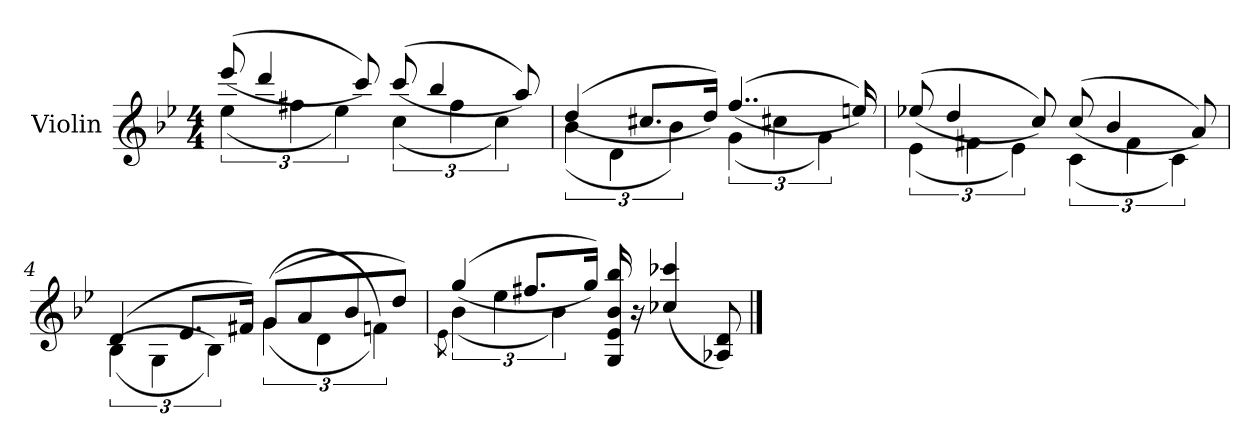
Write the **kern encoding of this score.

**kern
*part1
*staff1
*I"Violin
*I'Vln.
*clefG2
*k[b-e-]
*M4/4
=1
*^
(>(>8eee-/	(<6ee-\
4ddd/	.
.	6ff#X\
.	6ee-\)
8ccc/))	.
(>(>8ccc/	(<6cc\
4bb-/	.
.	6ff#\
.	6cc\)
8aa/))	.
=2	=2
(>(>4dd/	(<6b-\
.	6d\
8.cc#X/L	.
.	6b-\)
16dd/Jk))	.
(>(>4..ff/	(<6g\
.	6cc#X\
.	6g\)
16een/))	.
=3	=3
(>(>8ee-X/	(<6e-\
4dd/	.
.	6f#X\
.	6e-\)
8cc/))	.
(>(>8cc/	(<6c\
4b-/	.
.	6f#\
.	6c\)
8a/))	.
!!LO:LB:g=z	!!
=4	=4
(>4d/	(<(<6B-\
.	6G\
8.e-/L	.
.	6B-\))
16f#X/Jk)	.
(>8g/L	(<(<6g\
8a/	.
.	6d\
8b-/	.
.	6fn\))
8dd/J)	.
=5	=5
.	8qe-\
(>(>4gg/	(<6b-\
.	6ee-\
8.ff#X/L	.
.	6b-\)
16gg/Jk))	.
16G/ 16e-/ 16b-/ 16bb-/	2ryy
16r	.
(>4cc-X/ 4ccc-X/	.
8A-X/ 8d/)	.
*v	*v
==
*-
